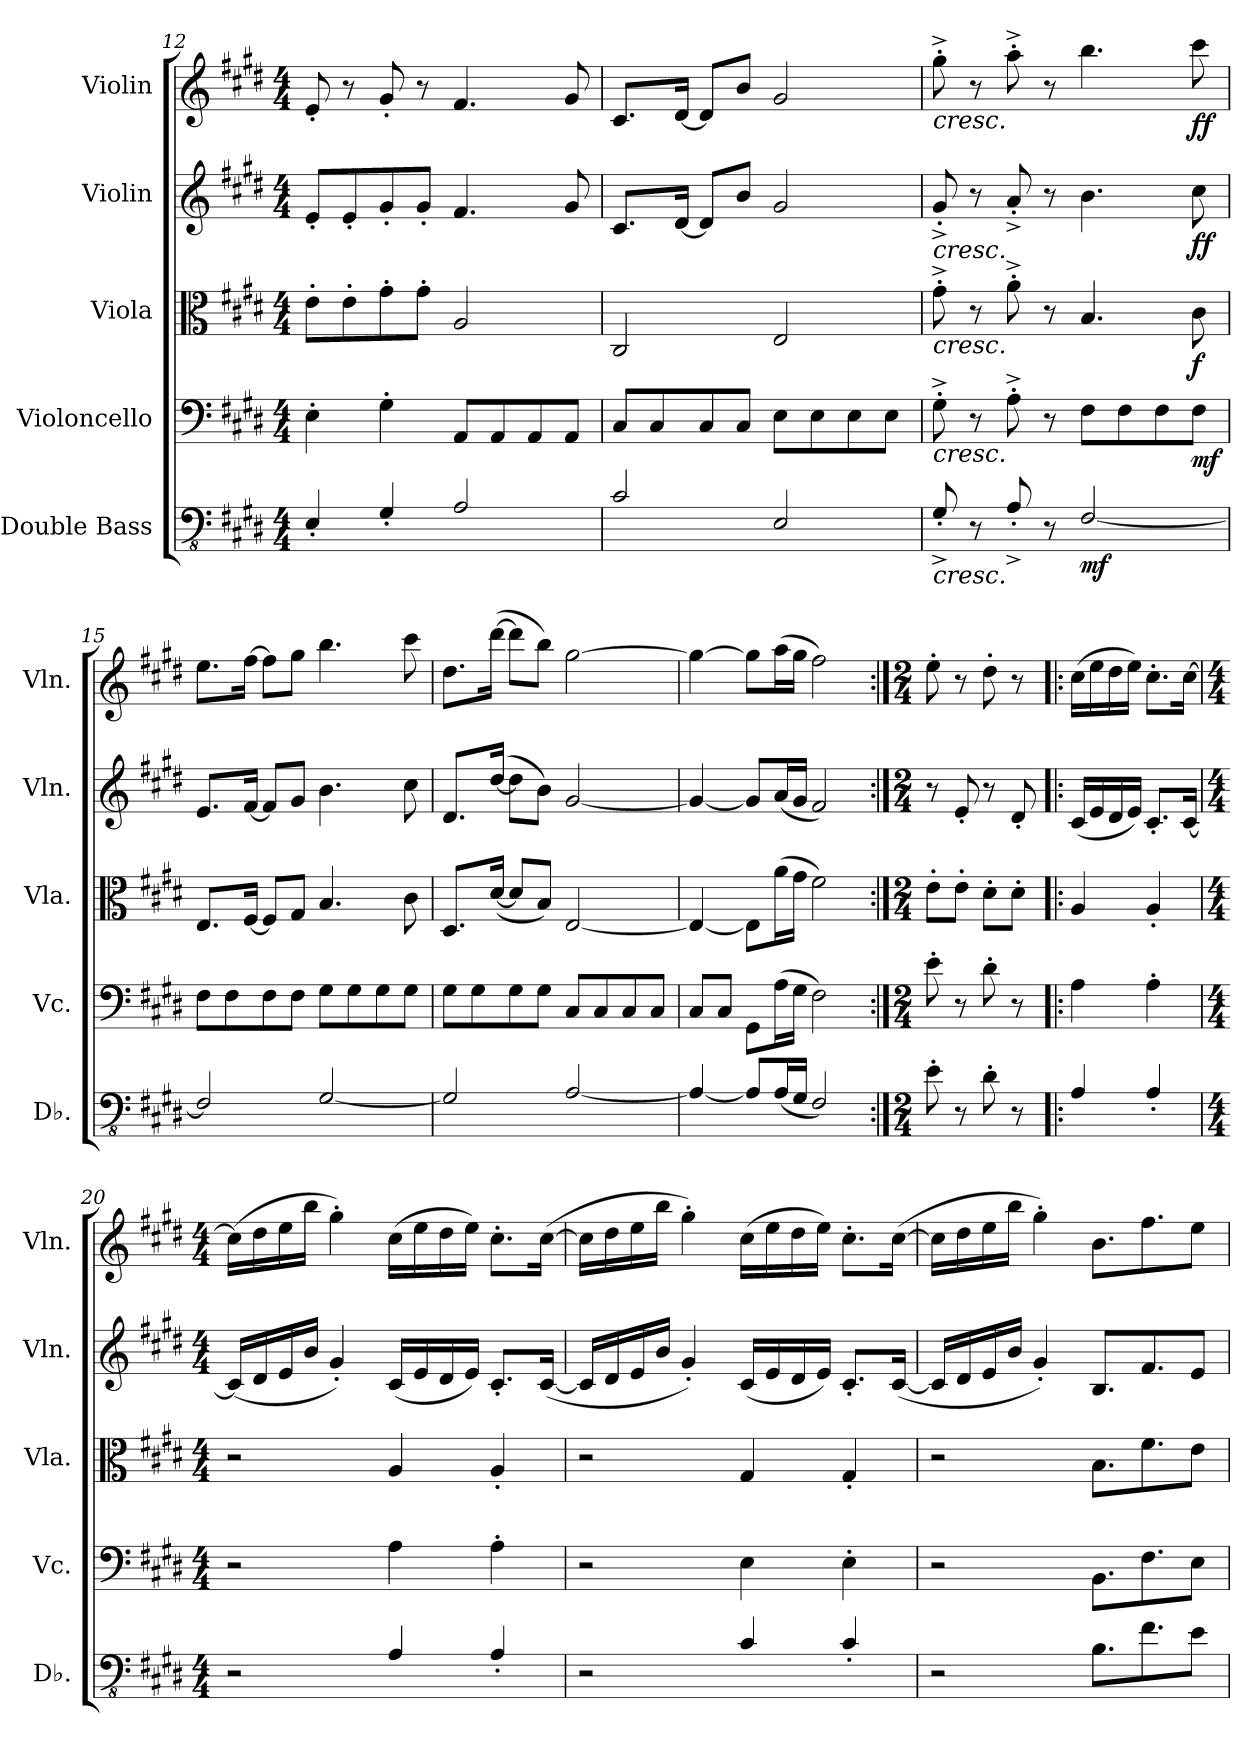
**kern	**dynam	**kern	**dynam	**kern	**dynam	**kern	**dynam	**kern	**dynam
*part5	*part5	*part4	*part4	*part3	*part3	*part2	*part2	*part1	*part1
*staff5	*staff5	*staff4	*staff4	*staff3	*staff3	*staff2	*staff2	*staff1	*staff1
*I"Double Bass	*	*I"Violoncello	*	*I"Viola	*	*I"Violin	*	*I"Violin	*
*I'Db.	*	*I'Vc.	*	*I'Vla.	*	*I'Vln.	*	*I'Vln.	*
*clefFv4	*	*clefF4	*	*clefC3	*	*clefG2	*	*clefG2	*
*ITrd7c12	*	*	*	*	*	*	*	*	*
*k[f#c#g#d#]	*	*k[f#c#g#d#]	*	*k[f#c#g#d#]	*	*k[f#c#g#d#]	*	*k[f#c#g#d#]	*
*M4/4	*	*M4/4	*	*M4/4	*	*M4/4	*	*M4/4	*
=12	=12	=12	=12	=12	=12	=12	=12	=12	=12
4EEE'/	.	4E'\	.	8e'\L	.	8e'/L	.	8e'/	.
.	.	.	.	8e'\	.	8e'/	.	8r	.
4GGG#'/	.	4G#'\	.	8g#'\	.	8g#'/	.	8g#'/	.
.	.	.	.	8g#'\J	.	8g#'/J	.	8r	.
2AAA/	.	8AA/L	.	2A/	.	4.f#/	.	4.f#/	.
.	.	8AA/	.	.	.	.	.	.	.
.	.	8AA/	.	.	.	.	.	.	.
.	.	8AA/J	.	.	.	8g#/	.	8g#/	.
!!LO:LB:g=z
=13	=13	=13	=13	=13	=13	=13	=13	=13	=13
2CC#/	.	8C#/L	.	2C#/	.	8.c#/L	.	8.c#/L	.
.	.	8C#/	.	.	.	.	.	.	.
.	.	.	.	.	.	[16d#/Jk	.	[16d#/Jk	.
.	.	8C#/	.	.	.	8d#/L]	.	8d#/L]	.
.	.	8C#/J	.	.	.	8b/J	.	8b/J	.
2EEE/	.	8E\L	.	2E/	.	2g#/	.	2g#/	.
.	.	8E\	.	.	.	.	.	.	.
.	.	8E\	.	.	.	.	.	.	.
.	.	8E\J	.	.	.	.	.	.	.
=14	=14	=14	=14	=14	=14	=14	=14	=14	=14
!	!LO:HP:b	!	!LO:HP:b	!	!LO:HP:b	!	!LO:HP:b	!	!LO:HP:b
8GGG#'^/	<	8G#'^\	<	8g#'^\	<	8g#^'/	<	8gg#'^\	<
8r	.	8r	.	8r	.	8r	.	8r	.
8AAA'^/	.	8A'^\	.	8a'^\	.	8a'^/	.	8aa'^\	.
8r	.	8r	.	8r	.	8r	.	8r	.
!	!LO:DY:b	!	!	!	!	!	!	!	!
[2FFF#/	mf	8F#\L	.	4.B/	.	4.b\	.	4.bb\	.
.	.	8F#\	.	.	.	.	.	.	.
.	.	8F#\	.	.	.	.	.	.	.
!	!	!	!LO:DY:b	!	!LO:DY:b	!	!LO:DY:b	!	!LO:DY:b
.	.	8F#\J	mf	8c#\	f	8cc#\	ff	8ccc#\	ff
.	[	.	[	.	[	.	[	.	[
=15	=15	=15	=15	=15	=15	=15	=15	=15	=15
2FFF#/]	.	8F#\L	.	8.E/L	.	8.e/L	.	8.ee\L	.
.	.	8F#\	.	.	.	.	.	.	.
.	.	.	.	[16F#/Jk	.	[16f#/Jk	.	[16ff#\Jk	.
.	.	8F#\	.	8F#/L]	.	8f#/L]	.	8ff#\L]	.
.	.	8F#\J	.	8G#/J	.	8g#/J	.	8gg#\J	.
[2GGG#/	.	8G#\L	.	4.B/	.	4.b\	.	4.bb\	.
.	.	8G#\	.	.	.	.	.	.	.
.	.	8G#\	.	.	.	.	.	.	.
.	.	8G#\J	.	8c#\	.	8cc#\	.	8ccc#\	.
=16	=16	=16	=16	=16	=16	=16	=16	=16	=16
2GGG#/]	.	8G#\L	.	8.D#/L	.	8.d#/L	.	8.dd#\L	.
.	.	8G#\	.	.	.	.	.	.	.
.	.	.	.	([16d#/Jk	.	([16dd#/Jk	.	([16ddd#\Jk	.
.	.	8G#\	.	8d#/L]	.	8dd#\L]	.	8ddd#\L]	.
.	.	8G#\J	.	8B/J)	.	8b\J)	.	8bb\J)	.
[2AAA/	.	8C#/L	.	[2E/	.	[2g#/	.	[2gg#\	.
.	.	8C#/	.	.	.	.	.	.	.
.	.	8C#/	.	.	.	.	.	.	.
.	.	8C#/J	.	.	.	.	.	.	.
!!LO:PB:g=z
=17	=17	=17	=17	=17	=17	=17	=17	=17	=17
4AAA/_	.	8C#/L	.	4E/_	.	4g#/_	.	4gg#\_	.
.	.	8C#/J	.	.	.	.	.	.	.
8AAA/L]	.	8GG#\L	.	8E\L]	.	8g#/L]	.	8gg#\L]	.
(16AAA/L	.	(16A\L	.	(16a\L	.	(16a/L	.	(16aa\L	.
16GGG#/JJ	.	16G#\JJ	.	16g#\JJ	.	16g#/JJ	.	16gg#\JJ	.
2FFF#/)	.	2F#\)	.	2f#\)	.	2f#/)	.	2ff#\)	.
=18:|!	=18:|!	=18:|!	=18:|!	=18:|!	=18:|!	=18:|!	=18:|!	=18:|!	=18:|!
*M2/4	*	*M2/4	*	*M2/4	*	*M2/4	*	*M2/4	*
8EE'\	.	8e'\	.	8e'\L	.	8r	.	8ee'\	.
8r	.	8r	.	8e'\J	.	8e'/	.	8r	.
8DD#'\	.	8d#'\	.	8d#'\L	.	8r	.	8dd#'\	.
8r	.	8r	.	8d#'\J	.	8d#'/	.	8r	.
=19!|:	=19!|:	=19!|:	=19!|:	=19!|:	=19!|:	=19!|:	=19!|:	=19!|:	=19!|:
4AAA/	.	4A\	.	4A/	.	(16c#/LL	.	(16cc#\LL	.
.	.	.	.	.	.	16e/	.	16ee\	.
.	.	.	.	.	.	16d#/	.	16dd#\	.
.	.	.	.	.	.	16e/JJ)	.	16ee\JJ)	.
4AAA'/	.	4A'\	.	4A'/	.	8.c#'/L	.	8.cc#'\L	.
.	.	.	.	.	.	[16c#/Jk	.	[16cc#\Jk	.
=20	=20	=20	=20	=20	=20	=20	=20	=20	=20
*M4/4	*	*M4/4	*	*M4/4	*	*M4/4	*	*M4/4	*
2r	.	2r	.	2r	.	(16c#/LL]	.	(16cc#\LL]	.
.	.	.	.	.	.	16d#/	.	16dd#\	.
.	.	.	.	.	.	16e/	.	16ee\	.
.	.	.	.	.	.	16b/JJ	.	16bb\JJ	.
.	.	.	.	.	.	4g#'/)	.	4gg#'\)	.
4AAA/	.	4A\	.	4A/	.	(16c#/LL	.	(16cc#\LL	.
.	.	.	.	.	.	16e/	.	16ee\	.
.	.	.	.	.	.	16d#/	.	16dd#\	.
.	.	.	.	.	.	16e/JJ)	.	16ee\JJ)	.
4AAA'/	.	4A'\	.	4A'/	.	8.c#'/L	.	8.cc#'\L	.
.	.	.	.	.	.	([16c#/Jk	.	([16cc#\Jk	.
!!LO:LB:g=z
=21	=21	=21	=21	=21	=21	=21	=21	=21	=21
2r	.	2r	.	2r	.	16c#/LL]	.	16cc#\LL]	.
.	.	.	.	.	.	16d#/	.	16dd#\	.
.	.	.	.	.	.	16e/	.	16ee\	.
.	.	.	.	.	.	16b/JJ	.	16bb\JJ	.
.	.	.	.	.	.	4g#'/)	.	4gg#'\)	.
4CC#/	.	4E\	.	4G#/	.	(16c#/LL	.	(16cc#\LL	.
.	.	.	.	.	.	16e/	.	16ee\	.
.	.	.	.	.	.	16d#/	.	16dd#\	.
.	.	.	.	.	.	16e/JJ)	.	16ee\JJ)	.
4CC#'/	.	4E'\	.	4G#'/	.	8.c#'/L	.	8.cc#'\L	.
.	.	.	.	.	.	([16c#/Jk	.	([16cc#\Jk	.
!!LO:PB:g=z
=22	=22	=22	=22	=22	=22	=22	=22	=22	=22
2r	.	2r	.	2r	.	16c#/LL]	.	16cc#\LL]	.
.	.	.	.	.	.	16d#/	.	16dd#\	.
.	.	.	.	.	.	16e/	.	16ee\	.
.	.	.	.	.	.	16b/JJ	.	16bb\JJ	.
.	.	.	.	.	.	4g#'/)	.	4gg#'\)	.
8.BBB\L	.	8.BB\L	.	8.B\L	.	8.B/L	.	8.b\L	.
8.FF#\	.	8.F#\	.	8.f#\	.	8.f#/	.	8.ff#\	.
8EE\J	.	8E\J	.	8e\J	.	8e/J	.	8ee\J	.
=	=	=	=	=	=	=	=	=	=
*-	*-	*-	*-	*-	*-	*-	*-	*-	*-
